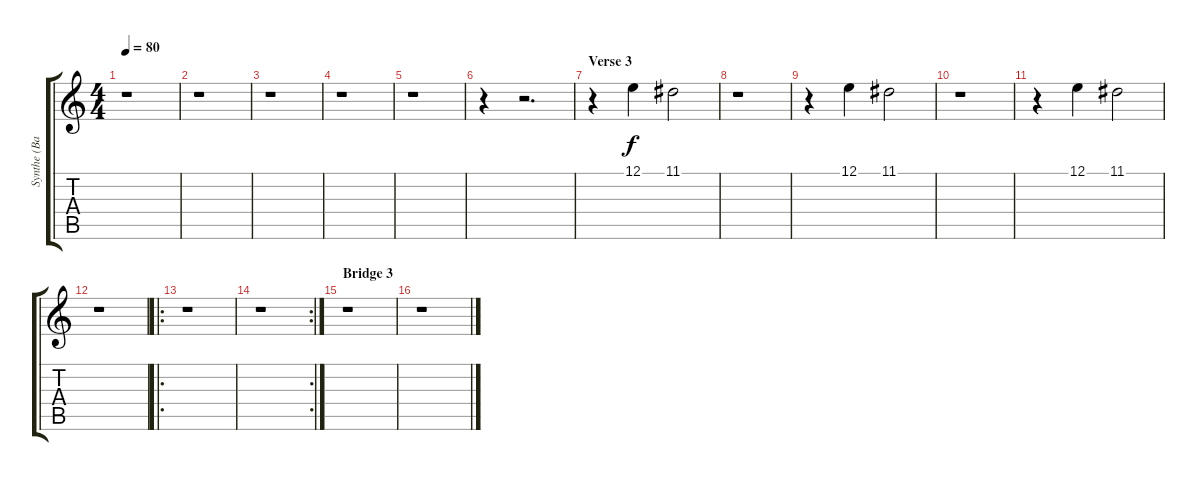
\track ("Synthe (Back Voice)" "Synthe (Ba") {instrument synthvoice}
\staff {score tabs}
\tuning (E4 B3 G3 D3 A2 E2) {hide}
\ts (4 4)
\tempo 80
\clef g2
\ks c
r.1{dy f} |
r.1 |
r.1 |
r.1 |
r.1 |
r.4 r.2{d} |
\section ("" "Verse 3")
r.4 12.1.4 11.1.2 |
r.1 |
r.4 12.1.4 11.1.2 |
r.1 |
r.4 12.1.4 11.1.2 |
r.1 |
\ro
r.1 |
\rc 2
r.1 |
\section ("" "Bridge 3")
r.1 |
r.1
